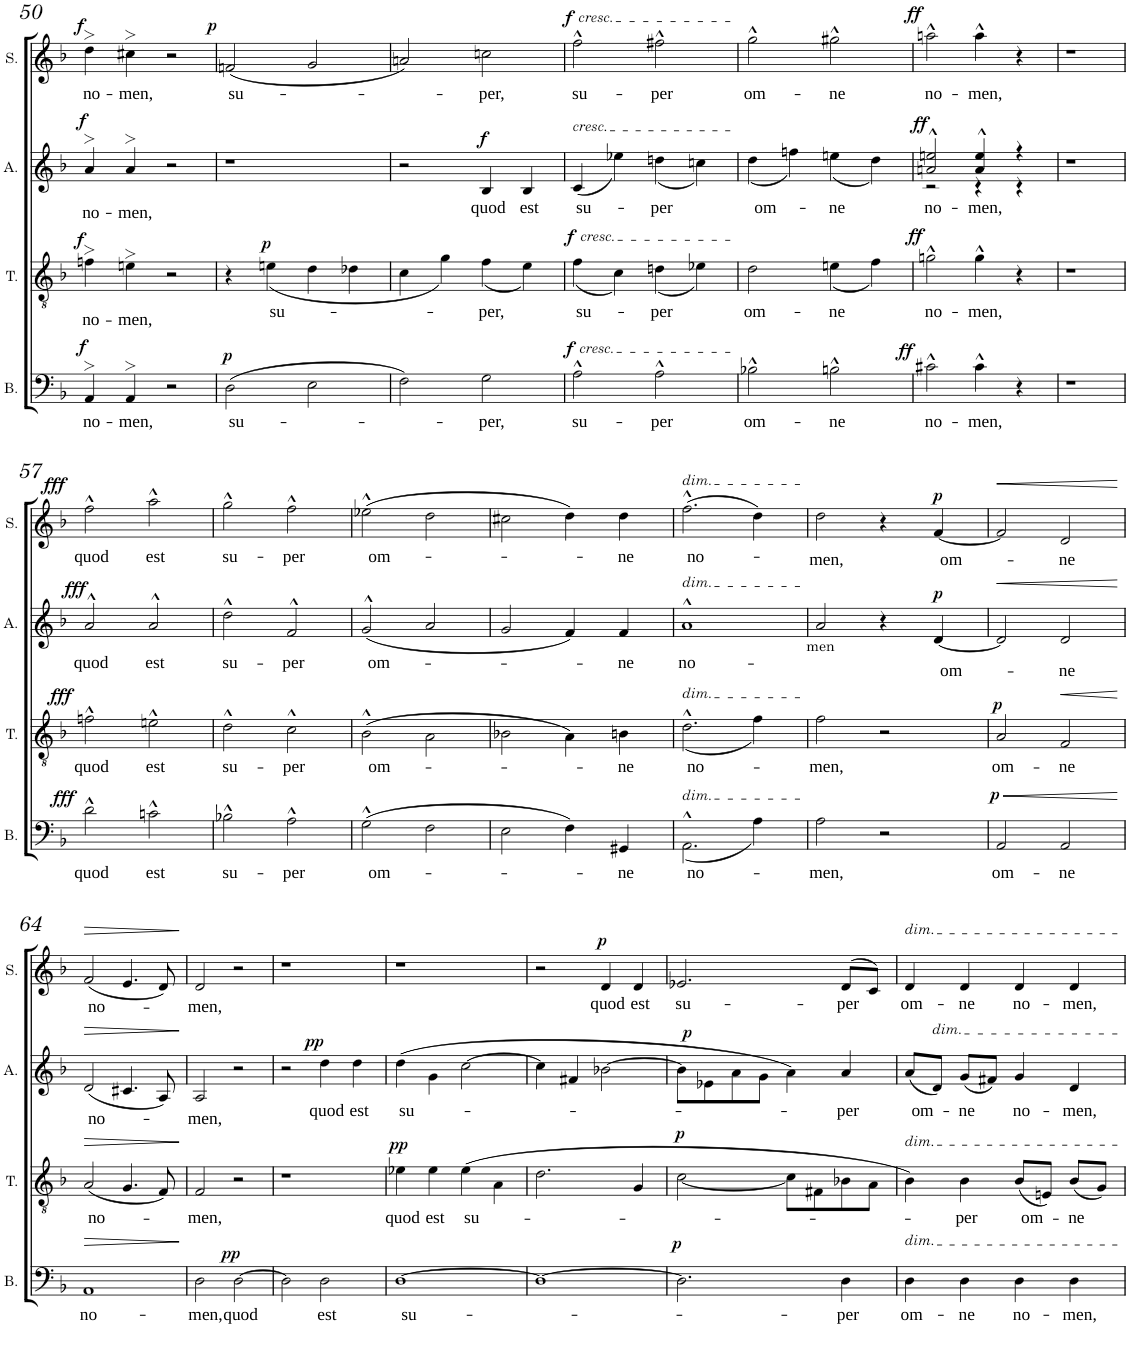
**kern	**text	**dynam	**kern	**text	**dynam	**kern	**text	**dynam	**kern	**text	**dynam
*part4	*part4	*part4	*part3	*part3	*part3	*part2	*part2	*part2	*part1	*part1	*part1
*staff4	*staff4	*staff4	*staff3	*staff3	*staff3	*staff2	*staff2	*staff2	*staff1	*staff1	*staff1
*I"Basse	*	*	*I"Ténor	*	*	*I"Alto	*	*	*I"Soprano	*	*
*I'B.	*	*	*I'T.	*	*	*I'A.	*	*	*I'S.	*	*
!!LO:PB:g=z
*clefF4	*	*	*clefGv2	*	*	*clefG2	*	*	*clefG2	*	*
*k[b-]	*	*	*k[b-]	*	*	*k[b-]	*	*	*k[b-]	*	*
*M4/4	*	*	*M4/4	*	*	*M4/4	*	*	*M4/4	*	*
*met(c)	*	*	*met(c)	*	*	*met(c)	*	*	*met(c)	*	*
=50	=50	=50	=50	=50	=50	=50	=50	=50	=50	=50	=50
!	!LO:LY:b	!LO:DY:a	!	!LO:LY:b	!LO:DY:a	!	!LO:LY:b	!LO:DY:a	!	!LO:LY:b	!LO:DY:a
4AA>/	no-	f	4fn>\	no-	f	4a>/	no-	f	4dd>\	no-	f
!	!LO:LY:b	!	!	!LO:LY:b	!	!	!LO:LY:b	!	!	!LO:LY:b	!
4AA>/	men,	.	4en>\	men,	.	4a>/	men,	.	4cc#X>\	men,	.
2r	.	.	2r	.	.	2r	.	.	2r	.	.
=51	=51	=51	=51	=51	=51	=51	=51	=51	=51	=51	=51
!	!LO:LY:b	!LO:DY:a	!	!	!	!	!	!	!	!LO:LY:b	!LO:DY:a
(>2D\	su-	p	4r	.	.	1r	.	.	(<2fn/	su-	p
!	!	!	!	!LO:LY:b	!LO:DY:a	!	!	!	!	!	!
.	.	.	(<4en\	su-	p	.	.	.	.	.	.
2E\	.	.	4d\	.	.	.	.	.	2g/	.	.
.	.	.	4d-X\	.	.	.	.	.	.	.	.
=52	=52	=52	=52	=52	=52	=52	=52	=52	=52	=52	=52
2F\)	.	.	4c\	.	.	2r	.	.	2an/)	.	.
.	.	.	4g\)	.	.	.	.	.	.	.	.
!	!LO:LY:b	!	!	!LO:LY:b	!	!	!LO:LY:b	!LO:DY:a	!	!LO:LY:b	!
2G\	per,	.	(<4f\	per,	.	4B-/	quod	f	2ccn\	per,	.
!	!	!	!	!	!	!	!LO:LY:b	!	!	!	!
.	.	.	4e\)	.	.	4B-/	est	.	.	.	.
=53	=53	=53	=53	=53	=53	=53	=53	=53	=53	=53	=53
!	!	!	!	!	!	!	!	!	!LO:TX:a:i:t=cresc.	!	!
!	!	!	!	!	!	!LO:TX:a:i:t=cresc.	!	!	!	!	!
!	!	!	!LO:TX:a:i:t=cresc.	!	!	!	!	!	!	!	!
!LO:TX:a:i:t=cresc.	!	!	!	!	!	!	!	!	!	!	!
!	!LO:LY:b	!LO:DY:a	!	!LO:LY:b	!LO:DY:a	!	!LO:LY:b	!	!	!LO:LY:b	!LO:DY:a
2A^^\	su-	f	(<4f\	su-	f	(<4c/	su-	.	2ff^^\	su-	f
.	.	.	4c\)	.	.	4ee-X\)	.	.	.	.	.
!	!LO:LY:b	!	!	!LO:LY:b	!	!	!LO:LY:b	!	!	!LO:LY:b	!
2A^^\	per	.	(<4dn\	per	.	(<4ddn\	per	.	2ff#X^^\	per	.
.	.	.	4e-X\)	.	.	4ccn\)	.	.	.	.	.
=54	=54	=54	=54	=54	=54	=54	=54	=54	=54	=54	=54
!	!LO:LY:b	!	!	!LO:LY:b	!	!	!LO:LY:b	!	!	!LO:LY:b	!
2B-X^^\	om-	.	2d\	om-	.	(<4dd\	om-	.	2gg^^\	om-	.
.	.	.	.	.	.	4ffn\)	.	.	.	.	.
!	!LO:LY:b	!	!	!LO:LY:b	!	!	!LO:LY:b	!	!	!LO:LY:b	!
2Bn^^\	ne	.	(<4en\	ne	.	(<4een\	ne	.	2gg#X^^\	ne	.
.	.	.	4f\)	.	.	4dd\)	.	.	.	.	.
=55	=55	=55	=55	=55	=55	=55	=55	=55	=55	=55	=55
!	!LO:LY:b	!LO:DY:a	!	!LO:LY:b	!LO:DY:a	!	!LO:LY:b	!LO:DY:a	!	!LO:LY:b	!LO:DY:a
*	*	*	*	*	*	*^	*	*	*	*	*
2c#X^^\	no-	ff	2gn^^\	no-	ff	2an/^^ 2een/^^	2r	no-	ff	2aan^^\	no-	ff
!	!LO:LY:b	!	!	!LO:LY:b	!	!	!	!LO:LY:b	!	!	!LO:LY:b	!
4c#^^\	men,	.	4g^^\	men,	.	4a/^^ 4ee/^^	4r	men,	.	4aa^^\	men,	.
4r	.	.	4r	.	.	4r	4r	.	.	4r	.	.
*	*	*	*	*	*	*v	*v	*	*	*	*	*
=56	=56	=56	=56	=56	=56	=56	=56	=56	=56	=56	=56
1r	.	.	1r	.	.	1r	.	.	1r	.	.
!!LO:LB:g=z
=57	=57	=57	=57	=57	=57	=57	=57	=57	=57	=57	=57
!	!LO:LY:b	!LO:DY:a	!	!LO:LY:b	!LO:DY:a	!	!LO:LY:b	!LO:DY:a	!	!LO:LY:b	!LO:DY:a
2d^^\	quod	fff	2fn^^\	quod	fff	2a^^/	quod	fff	2ff^^\	quod	fff
!	!LO:LY:b	!	!	!LO:LY:b	!	!	!LO:LY:b	!	!	!LO:LY:b	!
2cn^^\	est	.	2en^^\	est	.	2a^^/	est	.	2aa^^\	est	.
=58	=58	=58	=58	=58	=58	=58	=58	=58	=58	=58	=58
!	!LO:LY:b	!	!	!LO:LY:b	!	!	!LO:LY:b	!	!	!LO:LY:b	!
2B-X^^\	su-	.	2d^^\	su-	.	2dd^^\	su-	.	2gg^^\	su-	.
!	!LO:LY:b	!	!	!LO:LY:b	!	!	!LO:LY:b	!	!	!LO:LY:b	!
2A^^\	per	.	2c^^\	per	.	2f^^/	per	.	2ff^^\	per	.
=59	=59	=59	=59	=59	=59	=59	=59	=59	=59	=59	=59
!	!LO:LY:b	!	!	!LO:LY:b	!	!	!LO:LY:b	!	!	!LO:LY:b	!
(>2G^^\	om-	.	(>2B-^^\	om-	.	(<2g^^/	om-	.	(>2ee-X^^\	om-	.
2F\	.	.	2A\	.	.	2a/	.	.	2dd\	.	.
=60	=60	=60	=60	=60	=60	=60	=60	=60	=60	=60	=60
2E\	.	.	2B-X\	.	.	2g/	.	.	2cc#X\	.	.
4F\)	.	.	4A\)	.	.	4f/)	.	.	4dd\)	.	.
!	!LO:LY:b	!	!	!LO:LY:b	!	!	!LO:LY:b	!	!	!LO:LY:b	!
4GG#X/	ne	.	4Bn\	ne	.	4f/	ne	.	4dd\	ne	.
=61	=61	=61	=61	=61	=61	=61	=61	=61	=61	=61	=61
!	!	!	!	!	!	!	!	!	!LO:TX:a:i:t=dim.	!	!
!	!	!	!	!	!	!LO:TX:a:i:t=dim.	!	!	!	!	!
!	!	!	!LO:TX:a:i:t=dim.	!	!	!	!	!	!	!	!
!LO:TX:a:i:t=dim.	!	!	!	!	!	!	!	!	!	!	!
!	!LO:LY:b	!	!	!LO:LY:b	!	!	!LO:LY:b	!	!	!LO:LY:b	!
(<2.AA^^\	no-	.	(<2.d^^\	no-	.	1a^^	no-	.	(>2.ff^^\	no-	.
4A\)	.	.	4f\)	.	.	.	.	.	4dd\)	.	.
=62	=62	=62	=62	=62	=62	=62	=62	=62	=62	=62	=62
!	!LO:LY:b	!	!	!LO:LY:b	!	!	!LO:LY:b	!	!	!LO:LY:b	!
2A\	men,	.	2f\	men,	.	2a/	-men	.	2dd\	men,	.
2r	.	.	2r	.	.	4r	.	.	4r	.	.
!	!	!	!	!	!	!	!LO:LY:b	!LO:DY:a	!	!LO:LY:b	!LO:DY:a
.	.	.	.	.	.	[4d/	om-	p	[4f/	om-	p
=63	=63	=63	=63	=63	=63	=63	=63	=63	=63	=63	=63
!	!LO:LY:b	!LO:HP:b	!	!LO:LY:b	!	!	!	!LO:HP:b	!	!	!LO:HP:b
!	!	!LO:DY:n=1:a	!	!	!LO:DY:a	!	!	!	!	!	!
2AA/	om-	< p	2A/	om-	p	2d/]	.	<	2f/]	.	<
!	!LO:LY:b	!	!	!LO:LY:b	!LO:HP:b	!	!LO:LY:b	!	!	!LO:LY:b	!
2AA/	ne	.	2F/	ne	<	2d/	ne	.	2d/	ne	.
.	.	[	.	.	[	.	.	[	.	.	[
!!LO:LB:g=z
=64	=64	=64	=64	=64	=64	=64	=64	=64	=64	=64	=64
!	!LO:LY:b	!LO:HP:b	!	!LO:LY:b	!LO:HP:b	!	!LO:LY:b	!LO:HP:b	!	!LO:LY:b	!LO:HP:b
1AA	no-	>	(<2A/	no-	>	(<2d/	no-	>	(<2f/	no-	>
.	.	.	4.G/	.	.	4.c#X/	.	.	4.e/	.	.
.	.	.	8F/)	.	.	8A/)	.	.	8d/)	.	.
.	.	]	.	.	]	.	.	]	.	.	]
=65	=65	=65	=65	=65	=65	=65	=65	=65	=65	=65	=65
!	!LO:LY:b	!	!	!LO:LY:b	!	!	!LO:LY:b	!	!	!LO:LY:b	!
2D\	men,	.	2F/	men,	.	2A/	men,	.	2d/	men,	.
!	!LO:LY:b	!LO:DY:a	!	!	!	!	!	!	!	!	!
[2D\	quod	pp	2r	.	.	2r	.	.	2r	.	.
=66	=66	=66	=66	=66	=66	=66	=66	=66	=66	=66	=66
2D\]	.	.	1r	.	.	2r	.	.	1r	.	.
!	!LO:LY:b	!	!	!	!	!	!LO:LY:b	!LO:DY:a	!	!	!
2D\	est	.	.	.	.	4dd\	quod	pp	.	.	.
!	!	!	!	!	!	!	!LO:LY:b	!	!	!	!
.	.	.	.	.	.	4dd\	est	.	.	.	.
=67	=67	=67	=67	=67	=67	=67	=67	=67	=67	=67	=67
!	!LO:LY:b	!	!	!LO:LY:b	!LO:DY:a	!	!LO:LY:b	!	!	!	!
[1D	su-	.	4e-X\	quod	pp	(>4dd\	su-	.	1r	.	.
!	!	!	!	!LO:LY:b	!	!	!	!	!	!	!
.	.	.	4e-\	est	.	4g\	.	.	.	.	.
!	!	!	!	!LO:LY:b	!	!	!	!	!	!	!
.	.	.	(>4e-\	su-	.	[>2cc\	.	.	.	.	.
.	.	.	4A\	.	.	.	.	.	.	.	.
=68	=68	=68	=68	=68	=68	=68	=68	=68	=68	=68	=68
1D_	.	.	2.d\	.	.	4cc\]	.	.	2r	.	.
.	.	.	.	.	.	4f#X/	.	.	.	.	.
!	!	!	!	!	!	!	!	!	!	!LO:LY:b	!LO:DY:a
.	.	.	.	.	.	[>2b-X\	.	.	4d/	quod	p
!	!	!	!	!	!	!	!	!	!	!LO:LY:b	!
.	.	.	4G/	.	.	.	.	.	4d/	est	.
=69	=69	=69	=69	=69	=69	=69	=69	=69	=69	=69	=69
!	!	!LO:DY:a	!	!	!LO:DY:a	!	!	!LO:DY:a	!	!LO:LY:b	!
2.D\]	.	p	[<2c\	.	p	8b-\L]	.	p	2.e-X/	su-	.
.	.	.	.	.	.	8e-X\	.	.	.	.	.
.	.	.	.	.	.	8a\	.	.	.	.	.
.	.	.	.	.	.	8g\J	.	.	.	.	.
.	.	.	8c\L]	.	.	4a\)	.	.	.	.	.
.	.	.	8F#X\	.	.	.	.	.	.	.	.
!	!LO:LY:b	!	!	!	!	!	!LO:LY:b	!	!	!LO:LY:b	!
4D\	per	.	8B-X\	.	.	4a/	per	.	(>8d/L	per	.
.	.	.	8A\J	.	.	.	.	.	8c/J)	.	.
=70	=70	=70	=70	=70	=70	=70	=70	=70	=70	=70	=70
!	!	!	!	!	!	!	!	!	!LO:TX:a:i:t=dim.	!	!
!	!	!	!LO:TX:a:i:t=dim.	!	!	!	!	!	!	!	!
!LO:TX:a:i:t=dim.	!	!	!	!	!	!	!	!	!	!	!
!	!LO:LY:b	!	!	!	!	!	!LO:LY:b	!	!	!LO:LY:b	!
4D\	om-	.	4B-\)	.	.	(<8a/L	om-	.	4d/	om-	.
!	!	!	!	!	!	!LO:TX:a:i:t=dim.	!	!	!	!	!
.	.	.	.	.	.	8d/J)	.	.	.	.	.
!	!LO:LY:b	!	!	!LO:LY:b	!	!	!LO:LY:b	!	!	!LO:LY:b	!
4D\	ne	.	4B-\	per	.	(<8g/L	ne	.	4d/	ne	.
.	.	.	.	.	.	8f#X/J)	.	.	.	.	.
!	!LO:LY:b	!	!	!LO:LY:b	!	!	!LO:LY:b	!	!	!LO:LY:b	!
4D\	no-	.	(8B-/L	om-	.	4g/	no-	.	4d/	no-	.
.	.	.	8En/J)	.	.	.	.	.	.	.	.
!	!LO:LY:b	!	!	!LO:LY:b	!	!	!LO:LY:b	!	!	!LO:LY:b	!
4D\	men,	.	(8B-/L	ne	.	4d/	men,	.	4d/	men,	.
.	.	.	8G/J)	.	.	.	.	.	.	.	.
=	=	=	=	=	=	=	=	=	=	=	=
*-	*-	*-	*-	*-	*-	*-	*-	*-	*-	*-	*-
